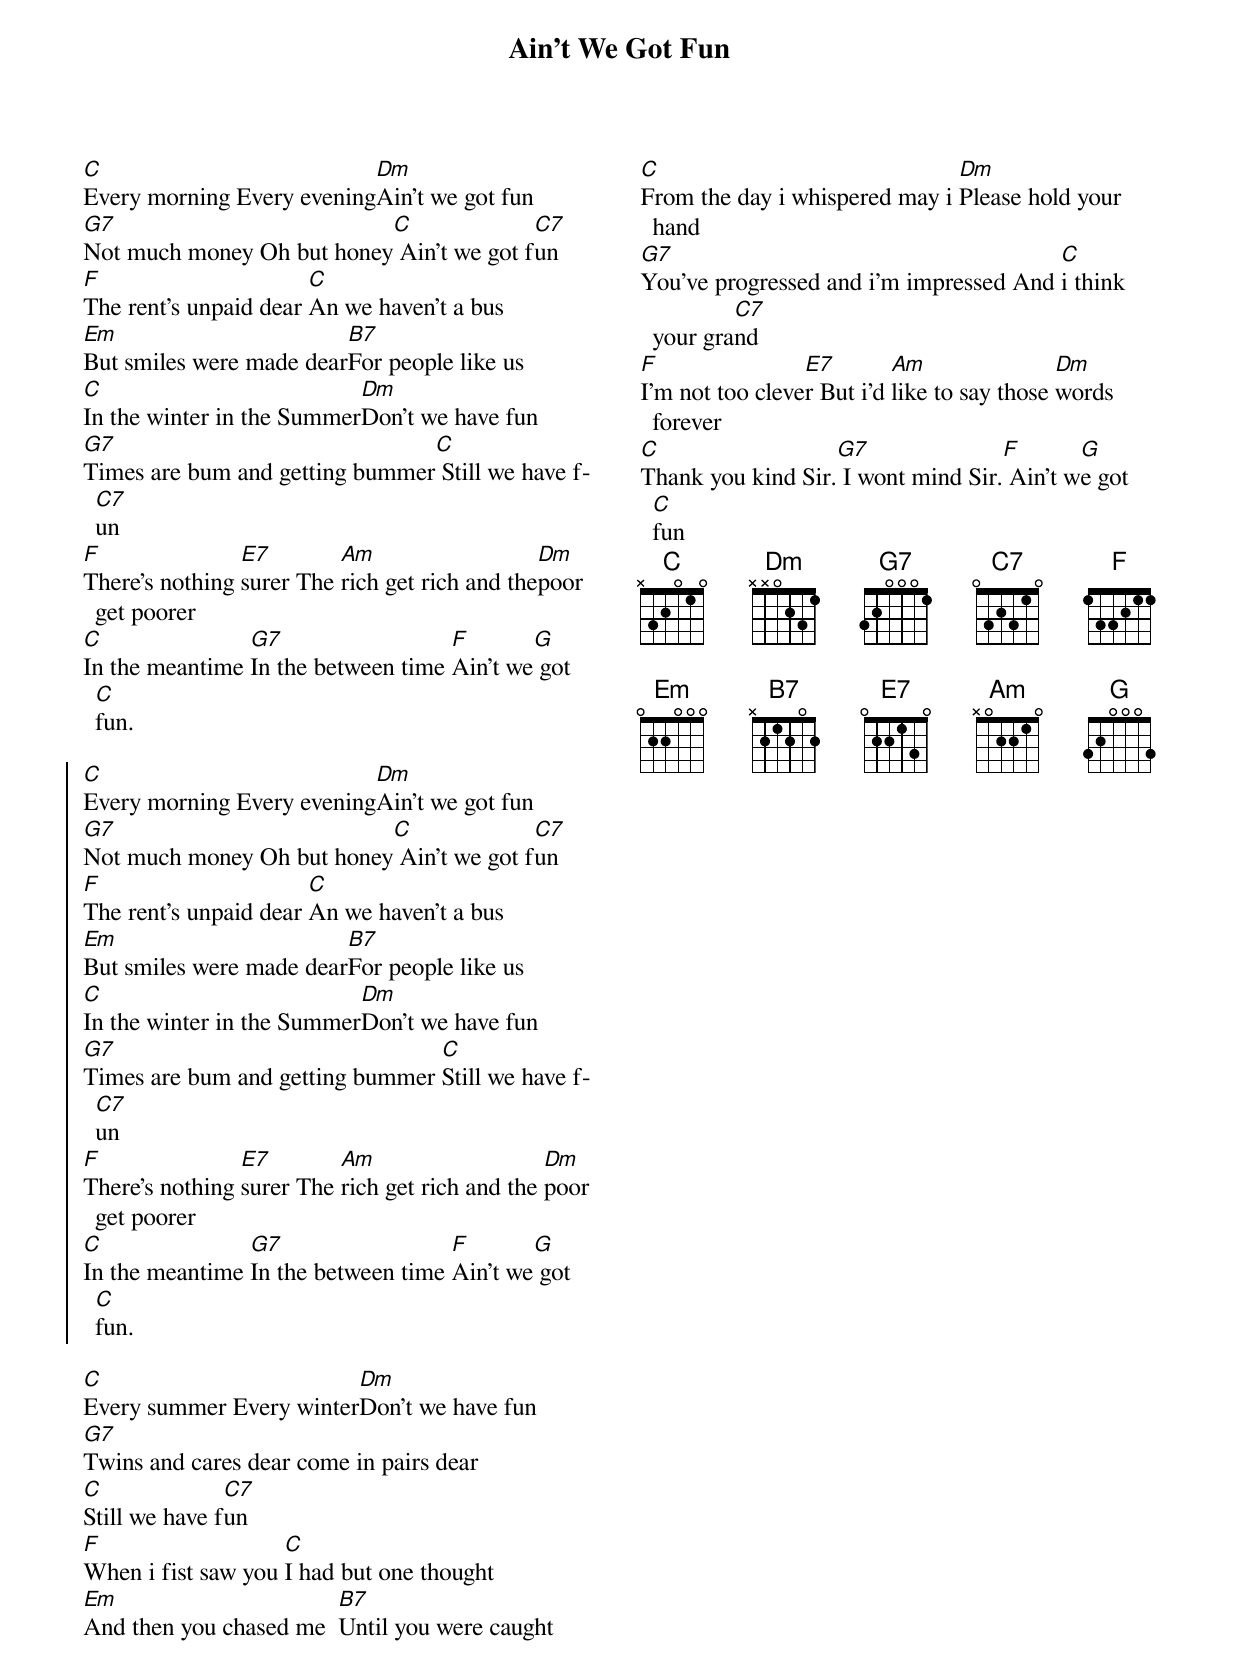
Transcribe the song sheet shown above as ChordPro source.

{title: Ain't We Got Fun}
{columns: 2}
{start_of_verse}
[C]Every morning Every evening[Dm]Ain't we got fun
[G7]Not much money Oh but honey[C] Ain't we got f[C7]un
[F]The rent's unpaid dear [C]An we haven't a bus
[Em]But smiles were made dear[B7]For people like us
[C]In the winter in the Summer[Dm]Don't we have fun
[G7]Times are bum and getting bummer[C] Still we have f[C7]un
[F]There's nothing [E7]surer The [Am]rich get rich and the[Dm]poor get poorer
[C]In the meantime [G7]In the between time [F]Ain't we[G] got [C]fun.
{end_of_verse}

{start_of_chorus}
[C]Every morning Every evening[Dm]Ain't we got fun
[G7]Not much money Oh but honey[C] Ain't we got f[C7]un
[F]The rent's unpaid dear [C]An we haven't a bus
[Em]But smiles were made dear[B7]For people like us
[C]In the winter in the Summer[Dm]Don't we have fun
[G7]Times are bum and getting bummer [C]Still we have f[C7]un
[F]There's nothing [E7]surer The [Am]rich get rich and the [Dm]poor get poorer
[C]In the meantime [G7]In the between time [F]Ain't we[G] got [C]fun.
{end_of_chorus}

{start_of_verse}
[C]Every summer Every winter[Dm]Don't we have fun
[G7]Twins and cares dear come in pairs dear
[C]Still we have f[C7]un
[F]When i fist saw you [C]I had but one thought
[Em]And then you chased me  [B7]Until you were caught
[C]From the day i whispered may i [Dm]Please hold your hand
[G7]You've progressed and i'm impressed And [C]i think your gra[C7]nd
[F]I'm not too cleve[E7]r But i'd [Am]like to say those [Dm]words forever
[C]Thank you kind Sir.[G7] I wont mind Sir.[F] Ain't w[G]e got [C]fun
{end_of_verse}
